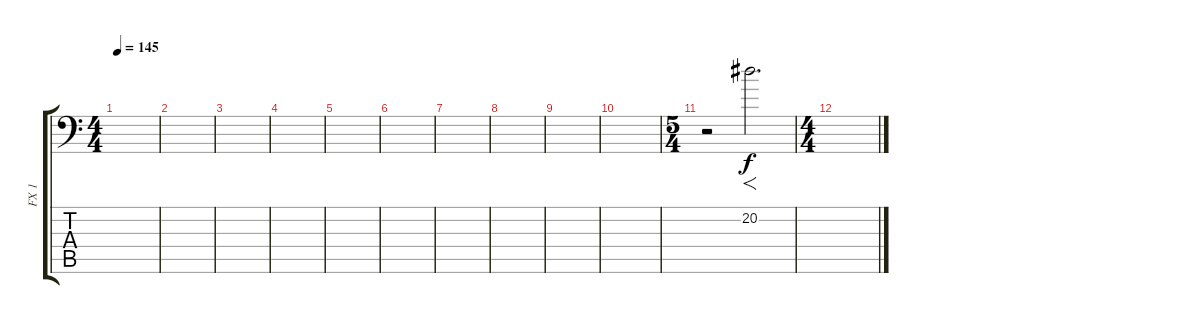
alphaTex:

\track ("FX 1" "FX 1") {instrument stringensemble2}
\staff {score tabs}
\tuning (C4 G3 Eb3 Bb2 F2 Bb1) {hide}
\ts (4 4)
\tempo 145
\clef f4
\ks c
|
|
|
|
|
|
|
|
|
|
\ts (5 4)
r.2 20.2.2{f d instrument fx5brightness} |
\ts (4 4)
